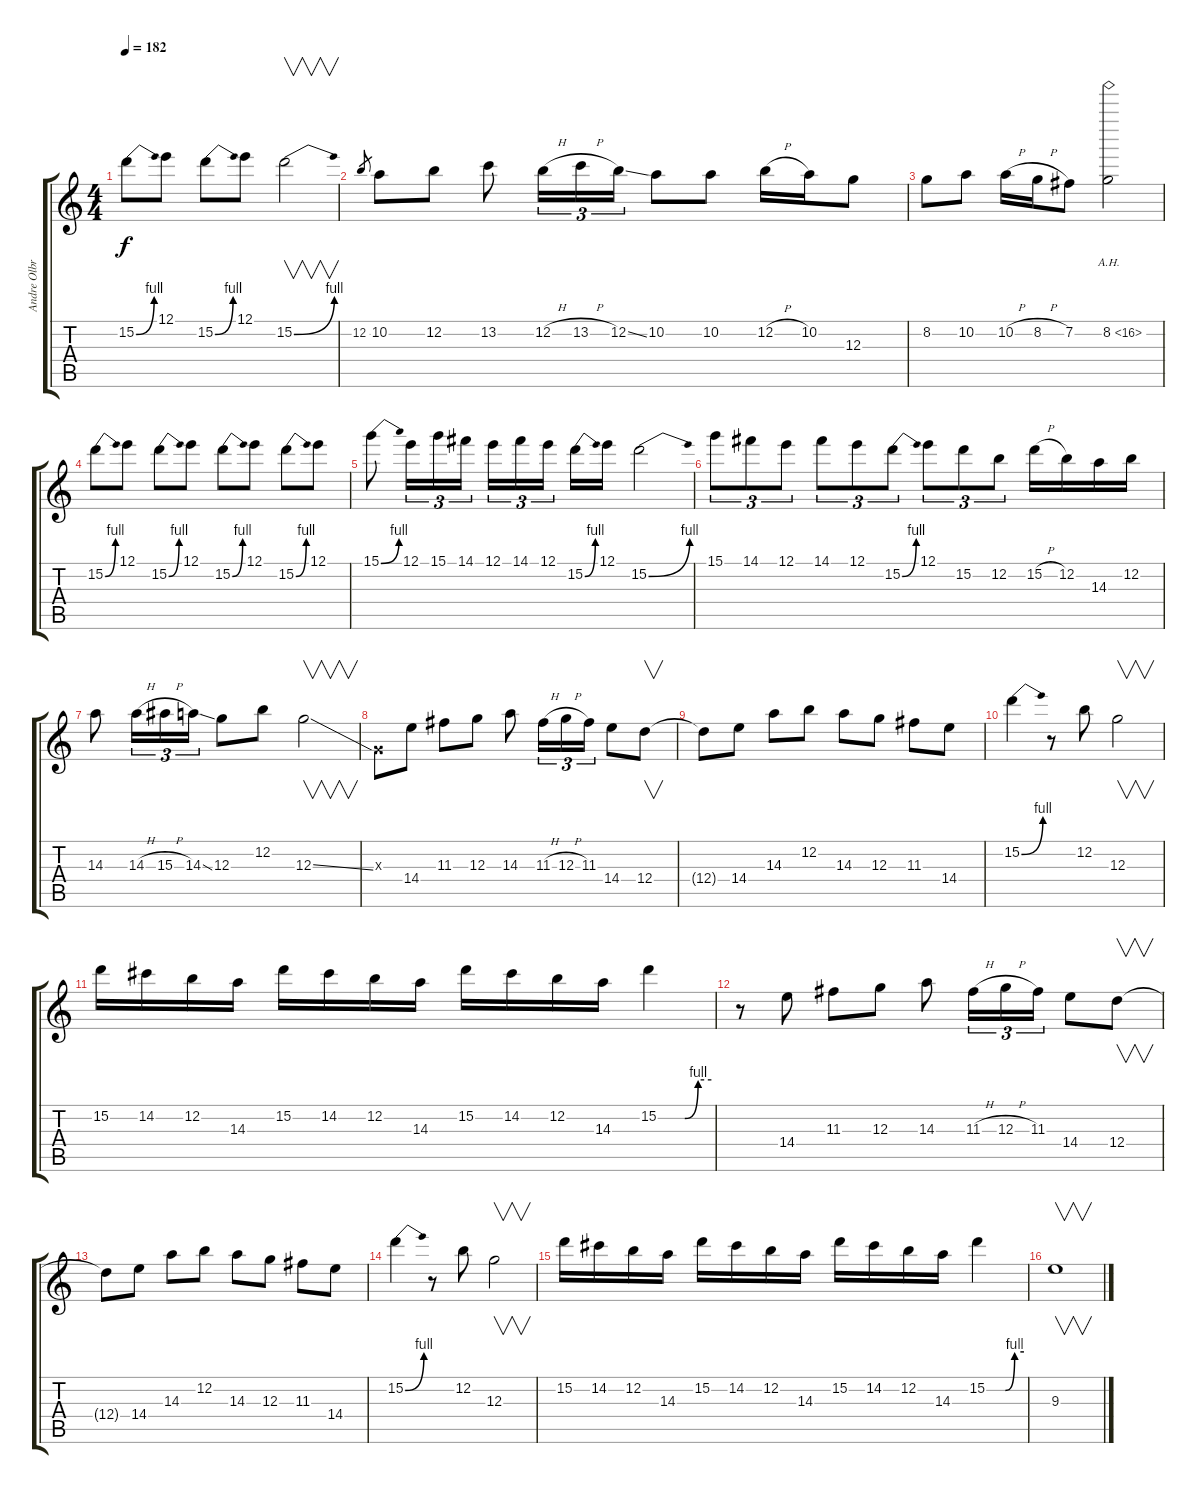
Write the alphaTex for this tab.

\track ("Andre Olbrich" "Andre Olbr") {instrument distortionguitar}
\staff {score tabs}
\tuning (E4 B3 G3 D3 A2 E2) {hide}
\ts (4 4)
\tempo 182
\clef g2
\ks c
15.2{be (bend 0 0 60 4)}.8{dy f} 12.1.8 15.2{be (bend 0 0 60 4)}.8 12.1.8 15.2{be (bend 0 0 60 4)}.2{v} |
12.2.8{gr} 10.2.8 12.2.8 13.2.8 12.2{h}.16{tu (3 2)} 13.2{h}.16{tu (3 2)} 12.2{ss}.16{tu (3 2)} 10.2.8 10.2.8 12.2{h}.16 10.2.16 12.3.8 |
8.2.8 10.2.8 10.2{h}.16 8.2{h}.16 7.2.8 8.2{ah 8}.2 |
15.2{be (bend 0 0 60 4)}.8 12.1.8 15.2{be (bend 0 0 60 4)}.8 12.1.8 15.2{be (bend 0 0 60 4)}.8 12.1.8 15.2{be (bend 0 0 60 4)}.8 12.1.8 |
15.1{be (bend 0 0 60 4)}.8 12.1.16{tu (3 2)} 15.1.16{tu (3 2)} 14.1.16{tu (3 2)} 12.1.16{tu (3 2)} 14.1.16{tu (3 2)} 12.1.16{tu (3 2)} 15.2{be (bend 0 0 60 4)}.16 12.1.16 15.2{be (bend 0 0 60 4)}.2 |
15.1.8{tu (3 2)} 14.1.8{tu (3 2)} 12.1.8{tu (3 2)} 14.1.8{tu (3 2)} 12.1.8{tu (3 2)} 15.2{be (bend 0 0 60 4)}.8{tu (3 2)} 12.1.8{tu (3 2)} 15.2.8{tu (3 2)} 12.2.8{tu (3 2)} 15.2{h}.16 12.2.16 14.3.16 12.2.16 |
14.3.8 14.3{h}.16{tu (3 2)} 15.3{h}.16{tu (3 2)} 14.3{ss}.16{tu (3 2)} 12.3.8 12.2.8 12.3{ss}.2{v} |
0.3{x}.8 14.4.8 11.3.8 12.3.8 14.3.8 11.3{h}.16{tu (3 2)} 12.3{h}.16{tu (3 2)} 11.3.16{tu (3 2)} 14.4.8 12.4.8{v} |
12.4{t}.8 14.4.8 14.3.8 12.2.8 14.3.8 12.3.8 11.3.8 14.4.8 |
15.2{be (bend 0 0 60 4)}.4 r.8 12.2.8 12.3.2{v} |
15.2.16 14.2.16 12.2.16 14.3.16 15.2.16 14.2.16 12.2.16 14.3.16 15.2.16 14.2.16 12.2.16 14.3.16 15.2{be (custom 0 0 30 0 45 4 60 4)}.4 |
r.8 14.4.8 11.3.8 12.3.8 14.3.8 11.3{h}.16{tu (3 2)} 12.3{h}.16{tu (3 2)} 11.3.16{tu (3 2)} 14.4.8 12.4.8{v} |
12.4{t}.8 14.4.8 14.3.8 12.2.8 14.3.8 12.3.8 11.3.8 14.4.8 |
15.2{be (bend 0 0 60 4)}.4 r.8 12.2.8 12.3.2{v} |
15.2.16 14.2.16 12.2.16 14.3.16 15.2.16 14.2.16 12.2.16 14.3.16 15.2.16 14.2.16 12.2.16 14.3.16 15.2{be (custom 0 0 30 0 45 4 60 4)}.4 |
9.3.1{v}
